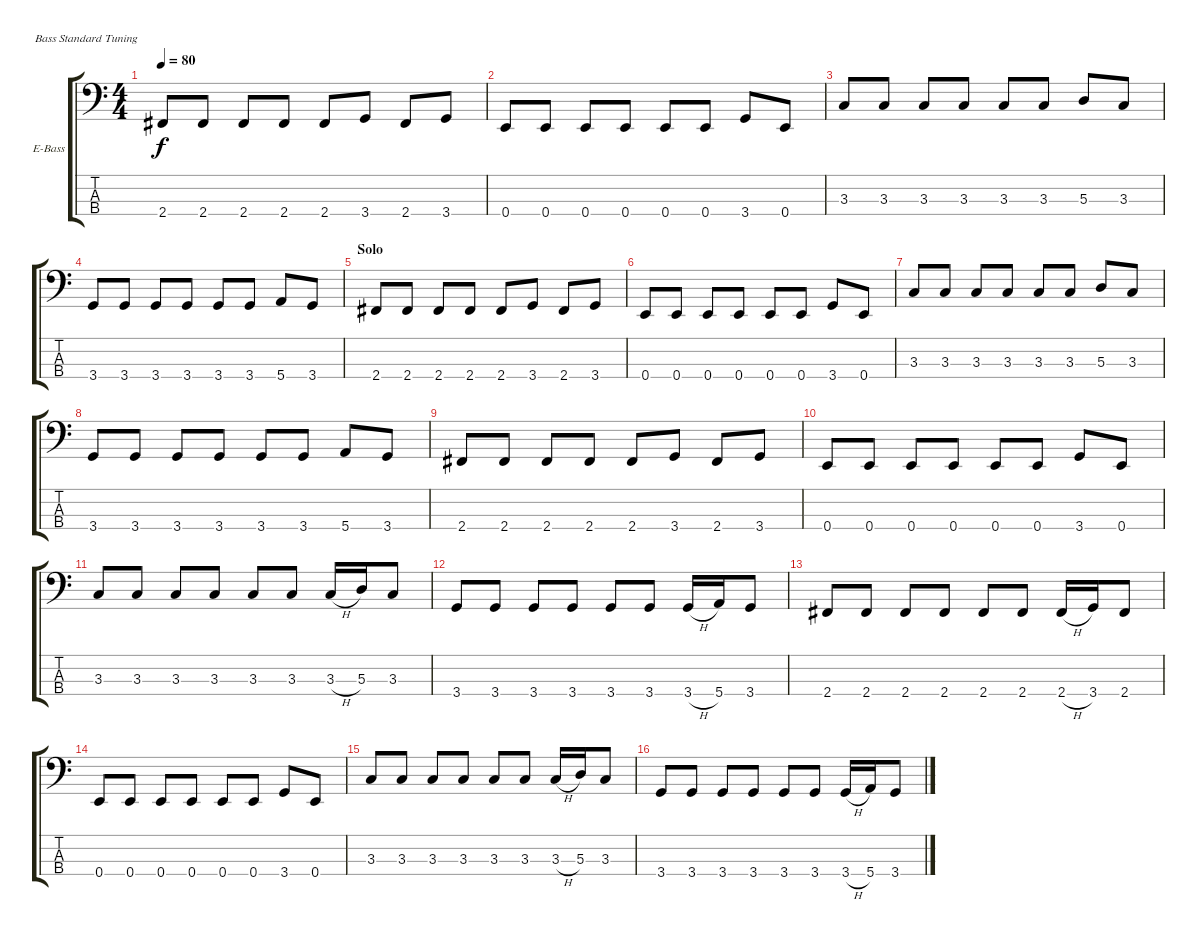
\bracketExtendMode groupsimilarinstruments
\firstSystemTrackNameOrientation horizontal
\otherSystemsTrackNameOrientation horizontal
\track ("Bass" "E-Bass") {instrument electricbasspick}
\staff {score tabs}
\tuning (G2 D2 A1 E1)
\ts (4 4)
\tempo 80
\clef f4
\ks c
2.4.8{dy f} 2.4.8 2.4.8 2.4.8 2.4.8 3.4.8 2.4.8 3.4.8 |
0.4.8 0.4.8 0.4.8 0.4.8 0.4.8 0.4.8 3.4.8 0.4.8 |
3.3.8 3.3.8 3.3.8 3.3.8 3.3.8 3.3.8 5.3.8 3.3.8 |
3.4.8 3.4.8 3.4.8 3.4.8 3.4.8 3.4.8 5.4.8 3.4.8 |
\section ("" "Solo")
2.4.8 2.4.8 2.4.8 2.4.8 2.4.8 3.4.8 2.4.8 3.4.8 |
0.4.8 0.4.8 0.4.8 0.4.8 0.4.8 0.4.8 3.4.8 0.4.8 |
3.3.8 3.3.8 3.3.8 3.3.8 3.3.8 3.3.8 5.3.8 3.3.8 |
3.4.8 3.4.8 3.4.8 3.4.8 3.4.8 3.4.8 5.4.8 3.4.8 |
2.4.8 2.4.8 2.4.8 2.4.8 2.4.8 3.4.8 2.4.8 3.4.8 |
0.4.8 0.4.8 0.4.8 0.4.8 0.4.8 0.4.8 3.4.8 0.4.8 |
3.3.8 3.3.8 3.3.8 3.3.8 3.3.8 3.3.8 3.3{h}.16 5.3.16 3.3.8 |
3.4.8 3.4.8 3.4.8 3.4.8 3.4.8 3.4.8 3.4{h}.16 5.4.16 3.4.8 |
2.4.8 2.4.8 2.4.8 2.4.8 2.4.8 2.4.8 2.4{h}.16 3.4.16 2.4.8 |
0.4.8 0.4.8 0.4.8 0.4.8 0.4.8 0.4.8 3.4.8 0.4.8 |
3.3.8 3.3.8 3.3.8 3.3.8 3.3.8 3.3.8 3.3{h}.16 5.3.16 3.3.8 |
3.4.8 3.4.8 3.4.8 3.4.8 3.4.8 3.4.8 3.4{h}.16 5.4.16 3.4.8
